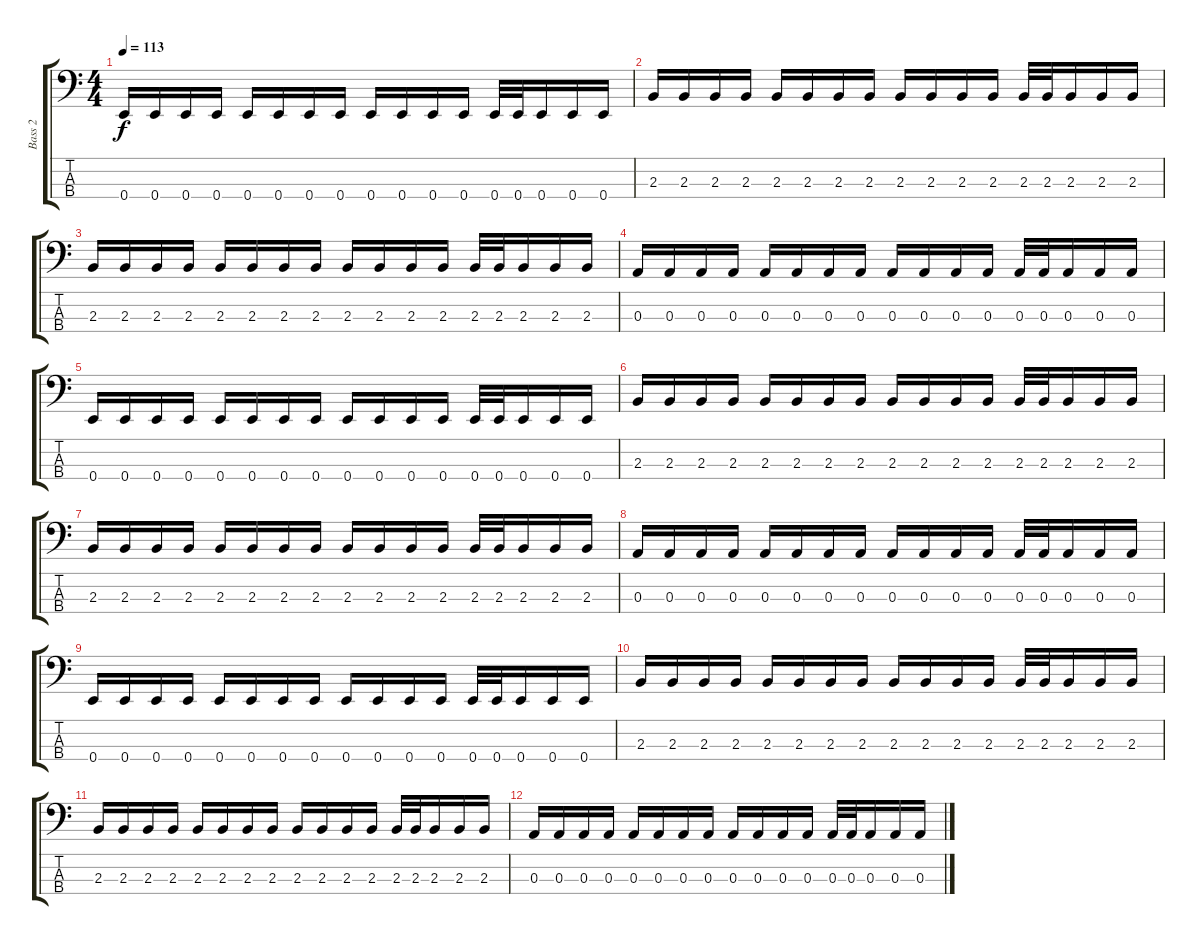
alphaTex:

\track ("Bass 2" "Bass 2") {instrument synthbass1}
\staff {score tabs}
\tuning (G2 D2 A1 E1) {hide}
\ts (4 4)
\tempo 113
\clef f4
\ks c
0.4.16{dy f} 0.4.16 0.4.16 0.4.16 0.4.16 0.4.16 0.4.16 0.4.16 0.4.16 0.4.16 0.4.16 0.4.16 0.4.32 0.4.32 0.4.16 0.4.16 0.4.16 |
2.3.16 2.3.16 2.3.16 2.3.16 2.3.16 2.3.16 2.3.16 2.3.16 2.3.16 2.3.16 2.3.16 2.3.16 2.3.32 2.3.32 2.3.16 2.3.16 2.3.16 |
2.3.16 2.3.16 2.3.16 2.3.16 2.3.16 2.3.16 2.3.16 2.3.16 2.3.16 2.3.16 2.3.16 2.3.16 2.3.32 2.3.32 2.3.16 2.3.16 2.3.16 |
0.3.16 0.3.16 0.3.16 0.3.16 0.3.16 0.3.16 0.3.16 0.3.16 0.3.16 0.3.16 0.3.16 0.3.16 0.3.32 0.3.32 0.3.16 0.3.16 0.3.16 |
0.4.16 0.4.16 0.4.16 0.4.16 0.4.16 0.4.16 0.4.16 0.4.16 0.4.16 0.4.16 0.4.16 0.4.16 0.4.32 0.4.32 0.4.16 0.4.16 0.4.16 |
2.3.16 2.3.16 2.3.16 2.3.16 2.3.16 2.3.16 2.3.16 2.3.16 2.3.16 2.3.16 2.3.16 2.3.16 2.3.32 2.3.32 2.3.16 2.3.16 2.3.16 |
2.3.16 2.3.16 2.3.16 2.3.16 2.3.16 2.3.16 2.3.16 2.3.16 2.3.16 2.3.16 2.3.16 2.3.16 2.3.32 2.3.32 2.3.16 2.3.16 2.3.16 |
0.3.16 0.3.16 0.3.16 0.3.16 0.3.16 0.3.16 0.3.16 0.3.16 0.3.16 0.3.16 0.3.16 0.3.16 0.3.32 0.3.32 0.3.16 0.3.16 0.3.16 |
0.4.16 0.4.16 0.4.16 0.4.16 0.4.16 0.4.16 0.4.16 0.4.16 0.4.16 0.4.16 0.4.16 0.4.16 0.4.32 0.4.32 0.4.16 0.4.16 0.4.16 |
2.3.16 2.3.16 2.3.16 2.3.16 2.3.16 2.3.16 2.3.16 2.3.16 2.3.16 2.3.16 2.3.16 2.3.16 2.3.32 2.3.32 2.3.16 2.3.16 2.3.16 |
2.3.16 2.3.16 2.3.16 2.3.16 2.3.16 2.3.16 2.3.16 2.3.16 2.3.16 2.3.16 2.3.16 2.3.16 2.3.32 2.3.32 2.3.16 2.3.16 2.3.16 |
0.3.16 0.3.16 0.3.16 0.3.16 0.3.16 0.3.16 0.3.16 0.3.16 0.3.16 0.3.16 0.3.16 0.3.16 0.3.32 0.3.32 0.3.16 0.3.16 0.3.16
